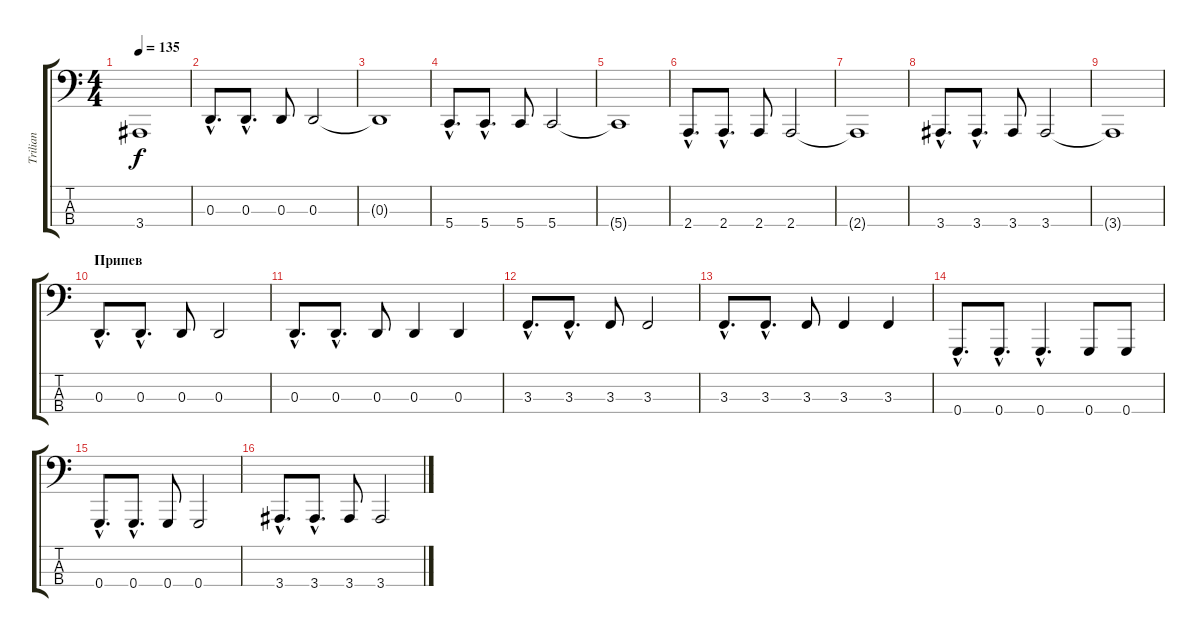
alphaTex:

\track ("Trilian" "Trilian") {instrument electricbasspick}
\staff {score tabs}
\tuning (C2 G1 D1 G0) {hide}
\ts (4 4)
\tempo 135
\clef f4
\ks c
3.4{t}.1{dy f} |
0.3{hac}.8{d} 0.3{hac}.8{d} 0.3.8 0.3.2 |
0.3{t}.1 |
5.4{hac}.8{d} 5.4{hac}.8{d} 5.4.8 5.4.2 |
5.4{t}.1 |
2.4{hac}.8{d} 2.4{hac}.8{d} 2.4.8 2.4.2 |
2.4{t}.1 |
3.4{hac}.8{d} 3.4{hac}.8{d} 3.4.8 3.4.2 |
3.4{t}.1 |
\section ("" "Припев")
0.3{hac}.8{d} 0.3{hac}.8{d} 0.3.8 0.3.2 |
0.3{hac}.8{d} 0.3{hac}.8{d} 0.3.8 0.3.4 0.3.4 |
3.3{hac}.8{d} 3.3{hac}.8{d} 3.3.8 3.3.2 |
3.3{hac}.8{d} 3.3{hac}.8{d} 3.3.8 3.3.4 3.3.4 |
0.4{hac}.8{d} 0.4{hac}.8{d} 0.4{hac}.4{d} 0.4.8 0.4.8 |
0.4{hac}.8{d} 0.4{hac}.8{d} 0.4.8 0.4.2 |
3.4{hac}.8{d} 3.4{hac}.8{d} 3.4.8 3.4.2
